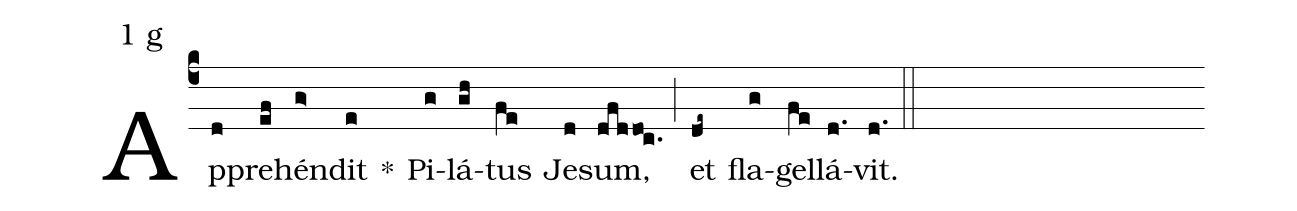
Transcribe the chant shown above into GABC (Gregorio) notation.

mode:1 g;
%%
(c4) Ap(d)pre(ef)hén(g>)dit(e) *() Pi(g)lá(gh)tus(fe) Je(d)sum,(dfddoc.) (;) et(de~) fla(g)gel(fe)lá(d.)vit.(d.) (::)
